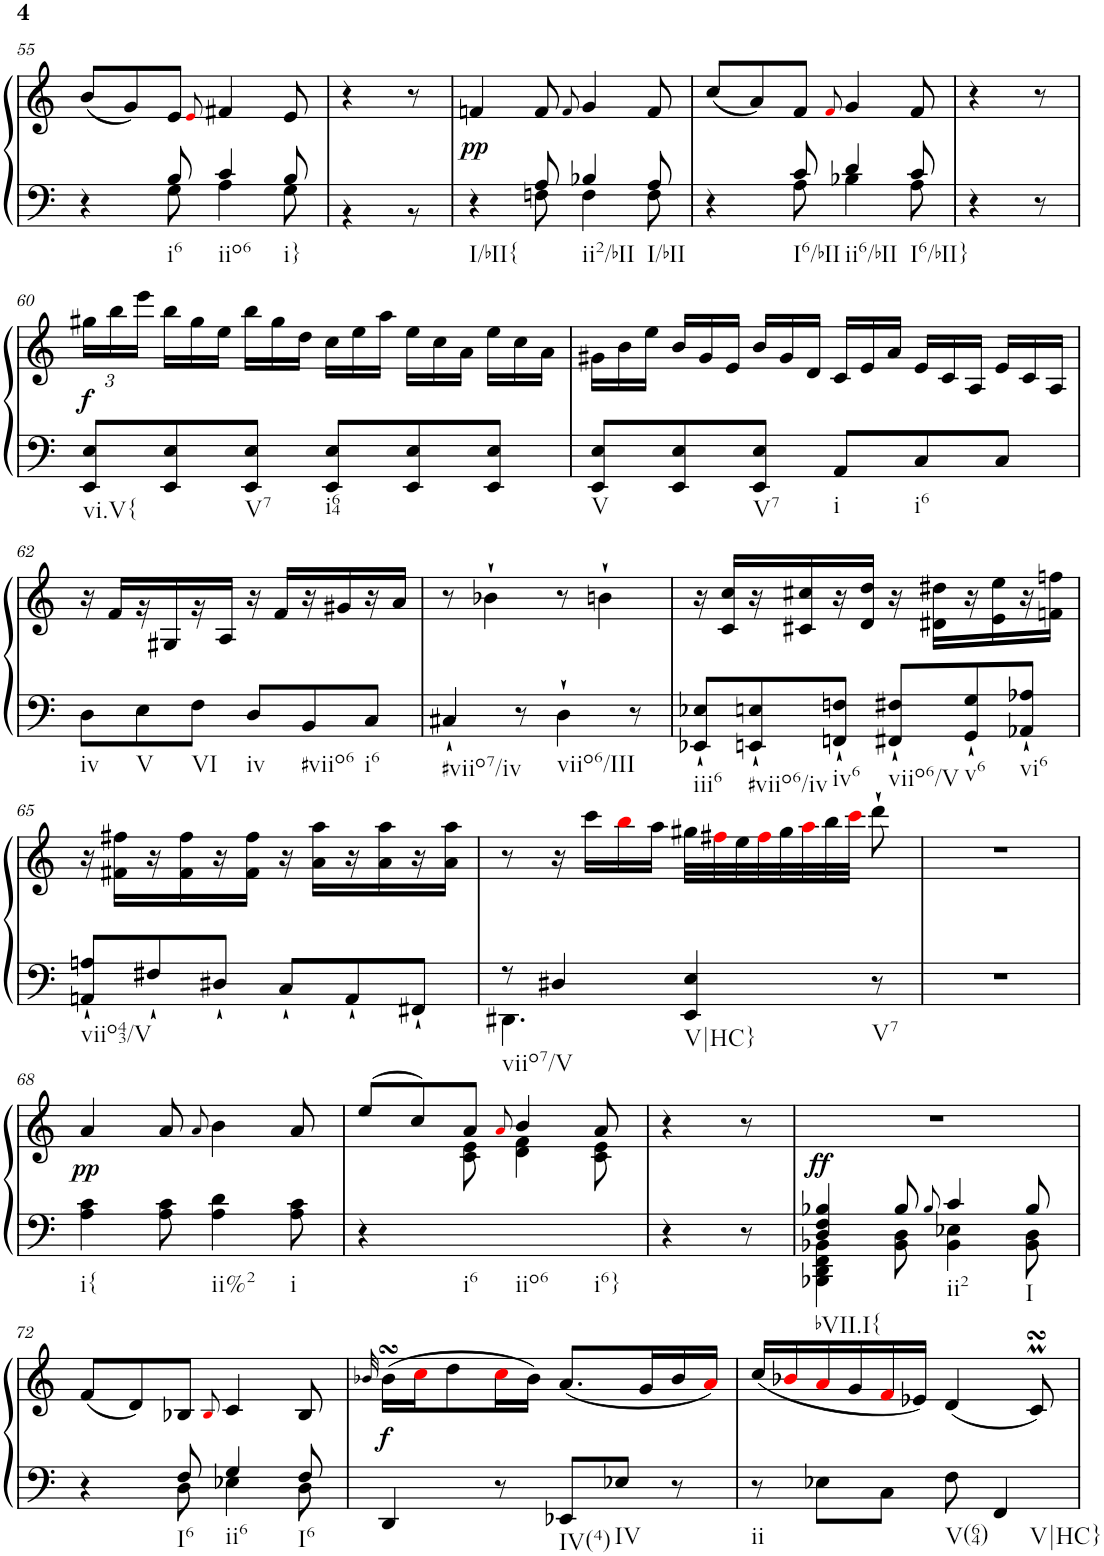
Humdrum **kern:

**kern	**kern	**dynam
*part1	*part1	*part1
*staff2	*staff1	*staff1/2
*I"Harpsichord	*	*
*I'Hch.	*	*
!!LO:PB:g=z
*clefF4	*clefG2	*
*k[]	*k[]	*
*M6/8	*M6/8	*
=55	=55	=55
*^	*	*
4r	4ryy	(<8b/L	.
.	.	8g/)	.
!LO:TX:b:t=i6	!	!	!
8B/	8G\	8e/J	.
.	.	8qei/	.
!LO:TX:b:t=iio6	!	!	!
4c/	4A\	4f#X/	.
!LO:TX:b:t=i}	!	!	!
8B/	8G\	8e/	.
=56	=56	=56	=56
*M3/8	*	*M3/8	*
4.ryy	4r	4r	.
.	8r	8r	.
=57	=57	=57	=57
*M6/8	*	*M6/8	*
!LO:TX:b:t=I/bII{	!	!	!
!	!	!	!LO:DY:b
4r	4ryy	4fn/	pp
8A/	8Fn\	8f/	.
.	.	8qf/	.
!LO:TX:b:t=ii2/bII	!	!	!
4B-X/	4F\	4g/	.
!LO:TX:b:t=I/bII	!	!	!
8A/	8F\	8f/	.
=58	=58	=58	=58
4r	4ryy	(<8cc/L	.
.	.	8a/)	.
!LO:TX:b:t=I6/bII	!	!	!
8c/	8A\	8f/J	.
.	.	8qfi/	.
!LO:TX:b:t=ii6/bII	!	!	!
4d/	4B-X\	4g/	.
!LO:TX:b:t=I6/bII}	!	!	!
8c/	8A\	8f/	.
*v	*v	*	*
=59	=59	=59
*M3/8	*M3/8	*
4r	4r	.
8r	8r	.
!!LO:LB:g=z
=60	=60	=60
*M6/8	*M6/8	*
*	*Xbrackettup	*
!LO:TX:b:t=vi.V{	!	!
!	!	!LO:DY:b
8EE/ 8E/L	24gg#X\LL	f
.	24bb\	.
.	24eee\JJ	.
*	*Xtuplet	*
8EE/ 8E/	24bb\LL	.
.	24gg#\	.
.	24ee\JJ	.
!LO:TX:b:t=V7	!	!
8EE/ 8E/J	24bb\LL	.
.	24gg#\	.
.	24dd\JJ	.
!LO:TX:b:t=i64	!	!
8EE/ 8E/L	24cc\LL	.
.	24ee\	.
.	24aa\JJ	.
8EE/ 8E/	24ee\LL	.
.	24cc\	.
.	24a\JJ	.
8EE/ 8E/J	24ee\LL	.
.	24cc\	.
.	24a\JJ	.
=61	=61	=61
!LO:TX:b:t=V	!	!
8EE/ 8E/L	24g#X\LL	.
.	24b\	.
.	24ee\JJ	.
8EE/ 8E/	24b/LL	.
.	24g#/	.
.	24e/JJ	.
!LO:TX:b:t=V7	!	!
8EE/ 8E/J	24b/LL	.
.	24g#/	.
.	24d/JJ	.
!LO:TX:b:t=i	!	!
8AA/L	24c/LL	.
.	24e/	.
.	24a/JJ	.
!LO:TX:b:t=i6	!	!
8C/	24e/LL	.
.	24c/	.
.	24A/JJ	.
8C/J	24e/LL	.
.	24c/	.
.	24A/JJ	.
!!LO:LB:g=z
=62	=62	=62
!LO:TX:b:t=iv	!	!
8D\L	16r	.
.	16f/LL	.
!LO:TX:b:t=V	!	!
8E\	16r	.
.	16G#X/	.
!LO:TX:b:t=VI	!	!
8F\J	16r	.
.	16A/JJ	.
!LO:TX:b:t=iv	!	!
8D/L	16r	.
.	16f/LL	.
!LO:TX:b:t=#viio6	!	!
8BB/	16r	.
.	16g#X/	.
!LO:TX:b:t=i6	!	!
8C/J	16r	.
.	16a/JJ	.
=63	=63	=63
!LO:TX:b:t=#viio7/iv	!	!
4C#X`/	8r	.
.	4b-X`\	.
8r	.	.
!LO:TX:b:t=viio6/III	!	!
4D`\	8r	.
.	4bn`\	.
8r	.	.
=64	=64	=64
!LO:TX:b:t=iii6	!	!
8EE-X/` 8E-X/`L	16r	.
.	16c/ 16cc/LL	.
!LO:TX:b:t=#viio6/iv	!	!
8EEn/` 8En/`	16r	.
.	16c#X/ 16cc#X/	.
!LO:TX:b:t=iv6	!	!
8FFn/` 8Fn/`J	16r	.
.	16d/ 16dd/JJ	.
!LO:TX:b:t=viio6/V	!	!
8FF#X/` 8F#X/`L	16r	.
.	16d#X\ 16dd#X\LL	.
!LO:TX:b:t=v6	!	!
8GG/` 8G/`	16r	.
.	16e\ 16ee\	.
!LO:TX:b:t=vi6	!	!
8AA-X/` 8A-X/`J	16r	.
.	16fn\ 16ffn\JJ	.
!!LO:LB:g=z
=65	=65	=65
!LO:TX:b:t=viio43/V	!	!
8AAn/` 8An/`L	16r	.
.	16f#X\ 16ff#X\LL	.
8F#X`/	16r	.
.	16f#\ 16ff#\	.
8D#X`/J	16r	.
.	16f#\ 16ff#\JJ	.
8C`/L	16r	.
.	16a\ 16aa\LL	.
8AA`/	16r	.
.	16a\ 16aa\	.
8FF#X`/J	16r	.
.	16a\ 16aa\JJ	.
=66	=66	=66
*^	*	*
!LO:TX:b:t=viio7/V	!	!	!
8r	4.DD#X\	8r	.
4D#X/	.	16r	.
.	.	16ccc\LL	.
.	.	16bbi\	.
.	.	16aa\JJ	.
!LO:TX:b:t=V|HC}	!	!	!
4EE/ 4E/	4.ryy	32gg#X\LLL	.
.	.	32ff#Xi\	.
.	.	32ee\	.
.	.	32ff#i\	.
.	.	32gg#\	.
.	.	32aai\	.
.	.	32bb\	.
.	.	32ccci\JJJ	.
!LO:TX:b:t=V7	!	!	!
8r	.	8ddd`\	.
*v	*v	*	*
=67	=67	=67
2.r	2.r	.
!!LO:LB:g=z
=68	=68	=68
!LO:TX:b:t=i{	!	!
!	!	!LO:DY:b
4A\ 4c\	4a/	pp
8A\ 8c\	8a/	.
.	8qa/	.
!LO:TX:b:t=ii%2	!	!
4A\ 4d\	4b\	.
!LO:TX:b:t=i	!	!
8A\ 8c\	8a/	.
=69	=69	=69
*	*^	*
4r	(>8ee/L	4ryy	.
.	8cc/)	.	.
!LO:TX:b:t=i6	!	!	!
8ryy	8a/J	8c\ 8e\	.
.	8qai/	.	.
!LO:TX:b:t=iio6	!	!	!
4ryy	4b/	4d\ 4f\	.
!LO:TX:b:t=i6}	!	!	!
8ryy	8a/	8c\ 8e\	.
*	*v	*v	*
=70	=70	=70
*M3/8	*M3/8	*
4r	4r	.
8r	8r	.
=71	=71	=71
*M6/8	*M6/8	*
*^	*	*
!LO:TX:b:t=bVII.I{	!	!	!
!	!	!	!LO:DY:a=2
4D/ 4F/ 4B-X/	4BBB-X\ 4DD\ 4FF\ 4BB-X\	2.r	ff
8B-/	8BB-\ 8D\	.	.
8qB-/	.	.	.
!LO:TX:b:t=ii2	!	!	!
4c/	4BB-\ 4E-X\	.	.
!LO:TX:b:t=I	!	!	!
8B-/	8BB-\ 8D\	.	.
!!LO:LB:g=z
=72	=72	=72	=72
4r	4ryy	(<8f/L	.
.	.	8d/)	.
!LO:TX:b:t=I6	!	!	!
8F/	8D\	8B-X/J	.
.	.	8qB-i/	.
!LO:TX:b:t=ii6	!	!	!
4G/	4E-X\	4c/	.
!LO:TX:b:t=I6	!	!	!
8F/	8D\	8B-/	.
*v	*v	*	*
=73	=73	=73
.	32qb-X/	.
!	!	!LO:DY:b
4DD/	(>16b-sSSs\LL	f
.	16cci\J	.
.	8dd\	.
8r	16cci\L	.
.	16b-\JJ)	.
!LO:TX:b:t=IV(4)	!	!
8EE-X/L	(<8.a/L	.
!LO:TX:b:t=IV	!	!
8E-X/J	.	.
.	16g/L	.
8r	16b-/	.
.	16ai/JJ)	.
=74	=74	=74
!LO:TX:b:t=ii	!	!
8r	(<16cc/LL	.
.	16b-Xi/	.
8E-X\L	16ai/	.
.	16g/	.
8C\J	16fi/	.
.	16e-X/JJ)	.
!LO:TX:b:t=V(64)	!	!
8F\	(<4d/	.
!LO:TX:b:t=V|HC}	!	!
4FF/	.	.
.	8cMsSSs/)	.
=	=	=
*-	*-	*-
